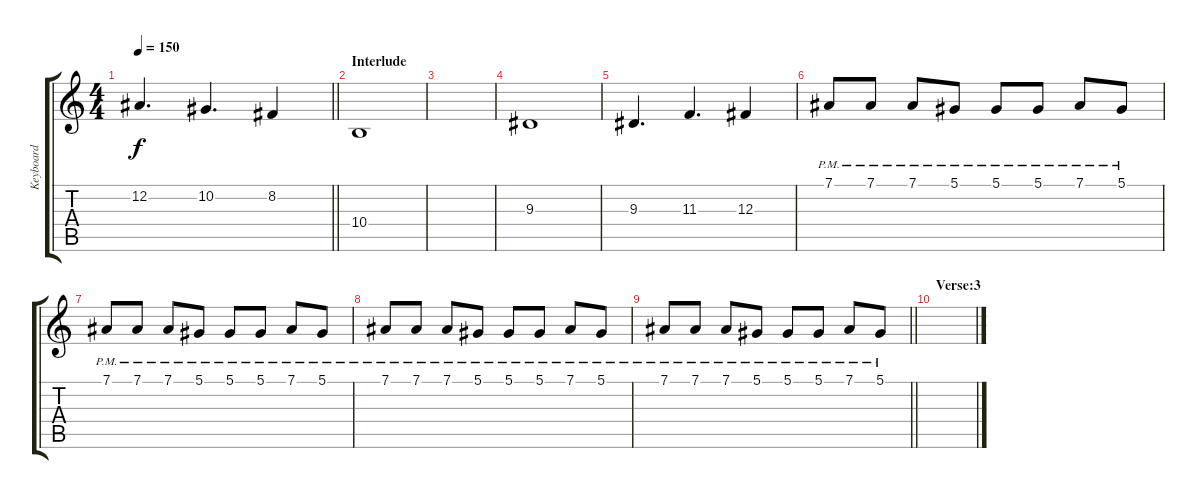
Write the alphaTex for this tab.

\track ("Keyboard" "Keyboard") {instrument fx5brightness}
\staff {score tabs}
\tuning (Eb4 Bb3 Gb3 Db3 Ab2 Eb2) {hide}
\ts (4 4)
\tempo 150
\clef g2
\barLineRight lightlight
\ks c
12.2.4{d dy f} 10.2.4{d} 8.2.4 |
\section ("" "Interlude")
10.4.1 |
|
9.3.1 |
9.3.4{d} 11.3.4{d} 12.3.4 |
7.1{pm}.8{instrument overdrivenguitar} 7.1{pm}.8 7.1{pm}.8 5.1{pm}.8 5.1{pm}.8 5.1{pm}.8 7.1{pm}.8 5.1{pm}.8 |
7.1{pm}.8 7.1{pm}.8 7.1{pm}.8 5.1{pm}.8 5.1{pm}.8 5.1{pm}.8 7.1{pm}.8 5.1{pm}.8 |
7.1{pm}.8 7.1{pm}.8 7.1{pm}.8 5.1{pm}.8 5.1{pm}.8 5.1{pm}.8 7.1{pm}.8 5.1{pm}.8 |
\barLineRight lightlight
7.1{pm}.8 7.1{pm}.8 7.1{pm}.8 5.1{pm}.8 5.1{pm}.8 5.1{pm}.8 7.1{pm}.8 5.1{pm}.8 |
\section ("" "Verse:3")
